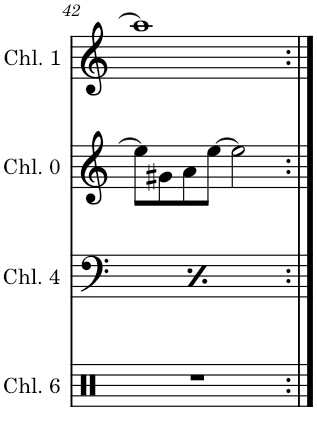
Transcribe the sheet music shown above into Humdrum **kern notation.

**kern	**kern	**kern	**kern
*part4	*part3	*part2	*part1
*staff4	*staff3	*staff2	*staff1
*I"Channel 6	*I"Channel 4	*I"Channel 0	*I"Channel 1
*I'Chl. 6	*I'Chl. 4	*I'Chl. 0	*I'Chl. 1
!!LO:PB:g=z
*clefX	*clefF4	*clefF4	*clefF4
*k[]	*k[]	*k[]	*k[]
*M4/4	*M4/4	*M4/4	*M4/4
*met(c)	*met(c)	*met(c)	*met(c)
=42	=42	=42	=42
1r	8F#X\L	8ee\L]	1aa]
.	8F#\	8g#X\	.
.	8F#\	8a\	.
.	8F#\J	[8ee\J	.
.	8F#\L	2ee\]	.
.	8F#\	.	.
.	8F#\	.	.
.	8F#\J	.	.
=:|!	=:|!	=:|!	=:|!
*-	*-	*-	*-
